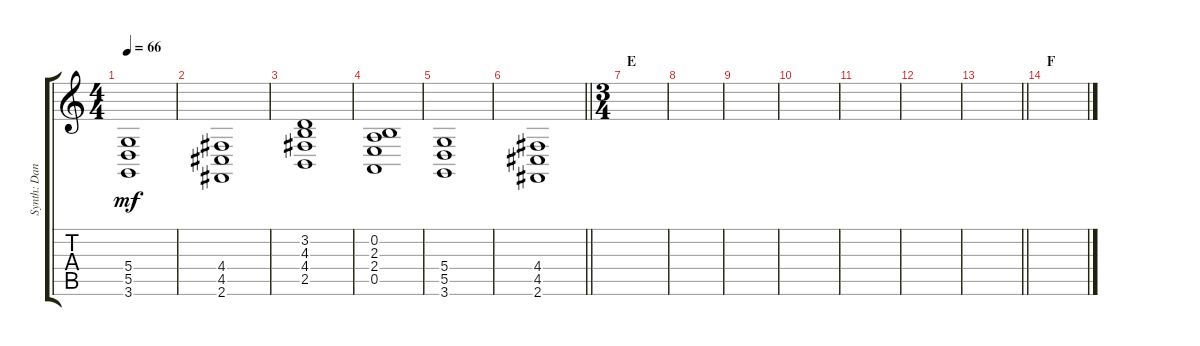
\track ("Synth: Danny" "Synth: Dan") {instrument synthstrings1}
\staff {score tabs}
\tuning (E4 B3 G3 D3 A2 E2) {hide}
\ts (4 4)
\tempo 66
\clef g2
\ks c
(5.4 5.5 3.6).1{dy mf} |
(4.4 4.5 2.6).1 |
(3.2 4.3 4.4 2.5).1 |
(0.2 2.3 2.4 0.5).1 |
(5.4 5.5 3.6).1 |
\barLineRight lightlight
(4.4 4.5 2.6).1 |
\ts (3 4)
\section ("" "E")
|
|
|
|
|
|
\barLineRight lightlight
|
\section ("" "F")
